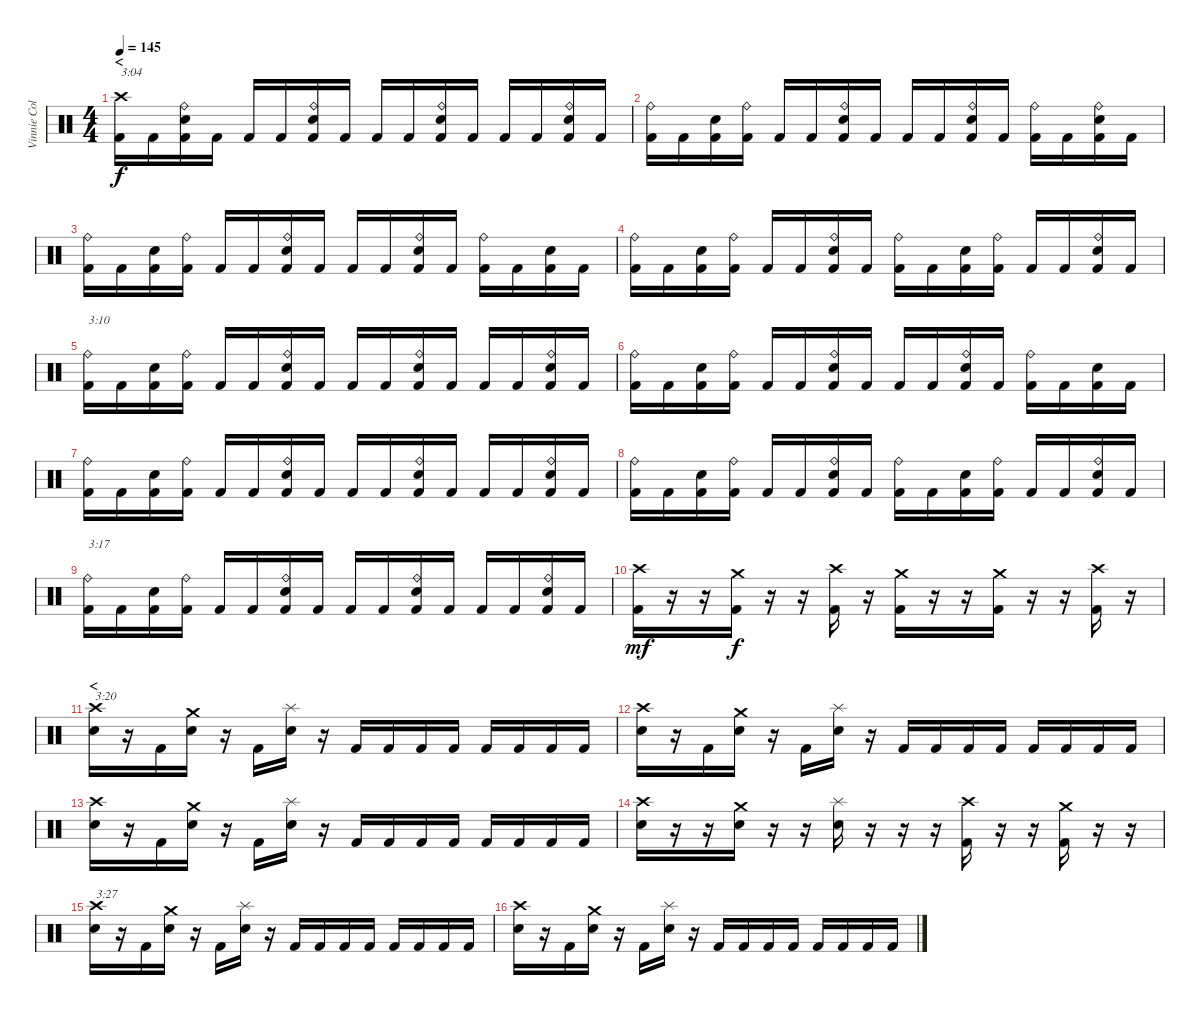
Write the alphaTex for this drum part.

\track ("Vinnie Colaiuta" "Vinnie Col") {instrument percussion}
\staff {score}
\articulation defaults
\ts (4 4)
\section ("" "<")
\tempo 145
\clef neutral
\ks c
("Crash high (hit)" "Kick (hit) 2").16{txt "3:04" dy f} "Kick (hit) 2".16 ("Ride (bell)" "Electric Snare (hit)" "Kick (hit) 2").16 "Kick (hit) 2".16 "Kick (hit) 2".16 "Kick (hit) 2".16 ("Ride (bell)" "Electric Snare (hit)" "Kick (hit) 2").16 "Kick (hit) 2".16 "Kick (hit) 2".16 "Kick (hit) 2".16 ("Ride (bell)" "Electric Snare (hit)" "Kick (hit) 2").16 "Kick (hit) 2".16 "Kick (hit) 2".16 "Kick (hit) 2".16 ("Ride (bell)" "Electric Snare (hit)" "Kick (hit) 2").16 "Kick (hit) 2".16 |
("Ride (bell)" "Kick (hit) 2").16 "Kick (hit) 2".16 ("Electric Snare (hit)" "Kick (hit) 2").16 ("Ride (bell)" "Kick (hit) 2").16 "Kick (hit) 2".16 "Kick (hit) 2".16 ("Ride (bell)" "Electric Snare (hit)" "Kick (hit) 2").16 "Kick (hit) 2".16 "Kick (hit) 2".16 "Kick (hit) 2".16 ("Ride (bell)" "Electric Snare (hit)" "Kick (hit) 2").16 "Kick (hit) 2".16 ("Ride (bell)" "Kick (hit) 2").16 "Kick (hit) 2".16 ("Ride (bell)" "Electric Snare (hit)" "Kick (hit) 2").16 "Kick (hit) 2".16 |
("Ride (bell)" "Kick (hit) 2").16 "Kick (hit) 2".16 ("Electric Snare (hit)" "Kick (hit) 2").16 ("Ride (bell)" "Kick (hit) 2").16 "Kick (hit) 2".16 "Kick (hit) 2".16 ("Ride (bell)" "Electric Snare (hit)" "Kick (hit) 2").16 "Kick (hit) 2".16 "Kick (hit) 2".16 "Kick (hit) 2".16 ("Ride (bell)" "Electric Snare (hit)" "Kick (hit) 2").16 "Kick (hit) 2".16 ("Ride (bell)" "Kick (hit) 2").16 "Kick (hit) 2".16 ("Electric Snare (hit)" "Kick (hit) 2").16 "Kick (hit) 2".16 |
("Ride (bell)" "Kick (hit) 2").16 "Kick (hit) 2".16 ("Electric Snare (hit)" "Kick (hit) 2").16 ("Ride (bell)" "Kick (hit) 2").16 "Kick (hit) 2".16 "Kick (hit) 2".16 ("Ride (bell)" "Electric Snare (hit)" "Kick (hit) 2").16 "Kick (hit) 2".16 ("Ride (bell)" "Kick (hit) 2").16 "Kick (hit) 2".16 ("Electric Snare (hit)" "Kick (hit) 2").16 ("Ride (bell)" "Kick (hit) 2").16 "Kick (hit) 2".16 "Kick (hit) 2".16 ("Ride (bell)" "Electric Snare (hit)" "Kick (hit) 2").16 "Kick (hit) 2".16 |
("Ride (bell)" "Kick (hit) 2").16{txt "3:10"} "Kick (hit) 2".16 ("Electric Snare (hit)" "Kick (hit) 2").16 ("Ride (bell)" "Kick (hit) 2").16 "Kick (hit) 2".16 "Kick (hit) 2".16 ("Ride (bell)" "Electric Snare (hit)" "Kick (hit) 2").16 "Kick (hit) 2".16 "Kick (hit) 2".16 "Kick (hit) 2".16 ("Ride (bell)" "Electric Snare (hit)" "Kick (hit) 2").16 "Kick (hit) 2".16 "Kick (hit) 2".16 "Kick (hit) 2".16 ("Ride (bell)" "Electric Snare (hit)" "Kick (hit) 2").16 "Kick (hit) 2".16 |
("Ride (bell)" "Kick (hit) 2").16 "Kick (hit) 2".16 ("Electric Snare (hit)" "Kick (hit) 2").16 ("Ride (bell)" "Kick (hit) 2").16 "Kick (hit) 2".16 "Kick (hit) 2".16 ("Ride (bell)" "Electric Snare (hit)" "Kick (hit) 2").16 "Kick (hit) 2".16 "Kick (hit) 2".16 "Kick (hit) 2".16 ("Ride (bell)" "Electric Snare (hit)" "Kick (hit) 2").16 "Kick (hit) 2".16 ("Ride (bell)" "Kick (hit) 2").16 "Kick (hit) 2".16 ("Electric Snare (hit)" "Kick (hit) 2").16 "Kick (hit) 2".16 |
("Ride (bell)" "Kick (hit) 2").16 "Kick (hit) 2".16 ("Electric Snare (hit)" "Kick (hit) 2").16 ("Ride (bell)" "Kick (hit) 2").16 "Kick (hit) 2".16 "Kick (hit) 2".16 ("Ride (bell)" "Electric Snare (hit)" "Kick (hit) 2").16 "Kick (hit) 2".16 "Kick (hit) 2".16 "Kick (hit) 2".16 ("Ride (bell)" "Electric Snare (hit)" "Kick (hit) 2").16 "Kick (hit) 2".16 "Kick (hit) 2".16 "Kick (hit) 2".16 ("Ride (bell)" "Electric Snare (hit)" "Kick (hit) 2").16 "Kick (hit) 2".16 |
("Ride (bell)" "Kick (hit) 2").16 "Kick (hit) 2".16 ("Electric Snare (hit)" "Kick (hit) 2").16 ("Ride (bell)" "Kick (hit) 2").16 "Kick (hit) 2".16 "Kick (hit) 2".16 ("Ride (bell)" "Electric Snare (hit)" "Kick (hit) 2").16 "Kick (hit) 2".16 ("Ride (bell)" "Kick (hit) 2").16 "Kick (hit) 2".16 ("Electric Snare (hit)" "Kick (hit) 2").16 ("Ride (bell)" "Kick (hit) 2").16 "Kick (hit) 2".16 "Kick (hit) 2".16 ("Ride (bell)" "Electric Snare (hit)" "Kick (hit) 2").16 "Kick (hit) 2".16 |
("Ride (bell)" "Kick (hit) 2").16{txt "3:17"} "Kick (hit) 2".16 ("Electric Snare (hit)" "Kick (hit) 2").16 ("Ride (bell)" "Kick (hit) 2").16 "Kick (hit) 2".16 "Kick (hit) 2".16 ("Ride (bell)" "Electric Snare (hit)" "Kick (hit) 2").16 "Kick (hit) 2".16 "Kick (hit) 2".16 "Kick (hit) 2".16 ("Ride (bell)" "Electric Snare (hit)" "Kick (hit) 2").16 "Kick (hit) 2".16 "Kick (hit) 2".16 "Kick (hit) 2".16 ("Ride (bell)" "Electric Snare (hit)" "Kick (hit) 2").16 "Kick (hit) 2".16 |
("Crash high (hit)" "Kick (hit) 2").16{dy mf} r.16 r.16 ("Crash medium (hit)" "Kick (hit) 2").16{dy f} r.16 r.16 ("Crash high (hit)" "Kick (hit) 2").16 r.16 ("Crash medium (hit)" "Kick (hit) 2").16 r.16 r.16 ("Crash medium (hit)" "Kick (hit) 2").16 r.16 r.16 ("Crash high (hit)" "Kick (hit) 2").16 r.16 |
\section ("" "<")
("Crash high (hit)" "Snare (hit) 2").16{txt "3:20"} r.16 "Kick (hit) 2".16 ("Crash medium (hit)" "Snare (hit) 2").16 r.16 "Kick (hit) 2".16 ("Splash (hit)" "Snare (hit) 2").16 r.16 "Kick (hit) 2".16 "Kick (hit) 2".16 "Kick (hit) 2".16 "Kick (hit) 2".16 "Kick (hit) 2".16 "Kick (hit) 2".16 "Kick (hit) 2".16 "Kick (hit) 2".16 |
("Crash high (hit)" "Snare (hit) 2").16 r.16 "Kick (hit) 2".16 ("Crash medium (hit)" "Snare (hit) 2").16 r.16 "Kick (hit) 2".16 ("Splash (hit)" "Snare (hit) 2").16 r.16 "Kick (hit) 2".16 "Kick (hit) 2".16 "Kick (hit) 2".16 "Kick (hit) 2".16 "Kick (hit) 2".16 "Kick (hit) 2".16 "Kick (hit) 2".16 "Kick (hit) 2".16 |
("Crash high (hit)" "Snare (hit) 2").16 r.16 "Kick (hit) 2".16 ("Crash medium (hit)" "Snare (hit) 2").16 r.16 "Kick (hit) 2".16 ("Splash (hit)" "Snare (hit) 2").16 r.16 "Kick (hit) 2".16 "Kick (hit) 2".16 "Kick (hit) 2".16 "Kick (hit) 2".16 "Kick (hit) 2".16 "Kick (hit) 2".16 "Kick (hit) 2".16 "Kick (hit) 2".16 |
("Crash high (hit)" "Snare (hit) 2").16 r.16 r.16 ("Crash medium (hit)" "Snare (hit) 2").16 r.16 r.16 ("Splash (hit)" "Snare (hit) 2").16 r.16 r.16 r.16 ("Crash high (hit)" "Kick (hit) 2").16 r.16 r.16 ("Crash medium (hit)" "Kick (hit) 2").16 r.16 r.16 |
("Crash high (hit)" "Snare (hit) 2").16{txt "3:27"} r.16 "Kick (hit) 2".16 ("Crash medium (hit)" "Snare (hit) 2").16 r.16 "Kick (hit) 2".16 ("Splash (hit)" "Snare (hit) 2").16 r.16 "Kick (hit) 2".16 "Kick (hit) 2".16 "Kick (hit) 2".16 "Kick (hit) 2".16 "Kick (hit) 2".16 "Kick (hit) 2".16 "Kick (hit) 2".16 "Kick (hit) 2".16 |
("Crash high (hit)" "Snare (hit) 2").16 r.16 "Kick (hit) 2".16 ("Crash medium (hit)" "Snare (hit) 2").16 r.16 "Kick (hit) 2".16 ("Splash (hit)" "Snare (hit) 2").16 r.16 "Kick (hit) 2".16 "Kick (hit) 2".16 "Kick (hit) 2".16 "Kick (hit) 2".16 "Kick (hit) 2".16 "Kick (hit) 2".16 "Kick (hit) 2".16 "Kick (hit) 2".16
